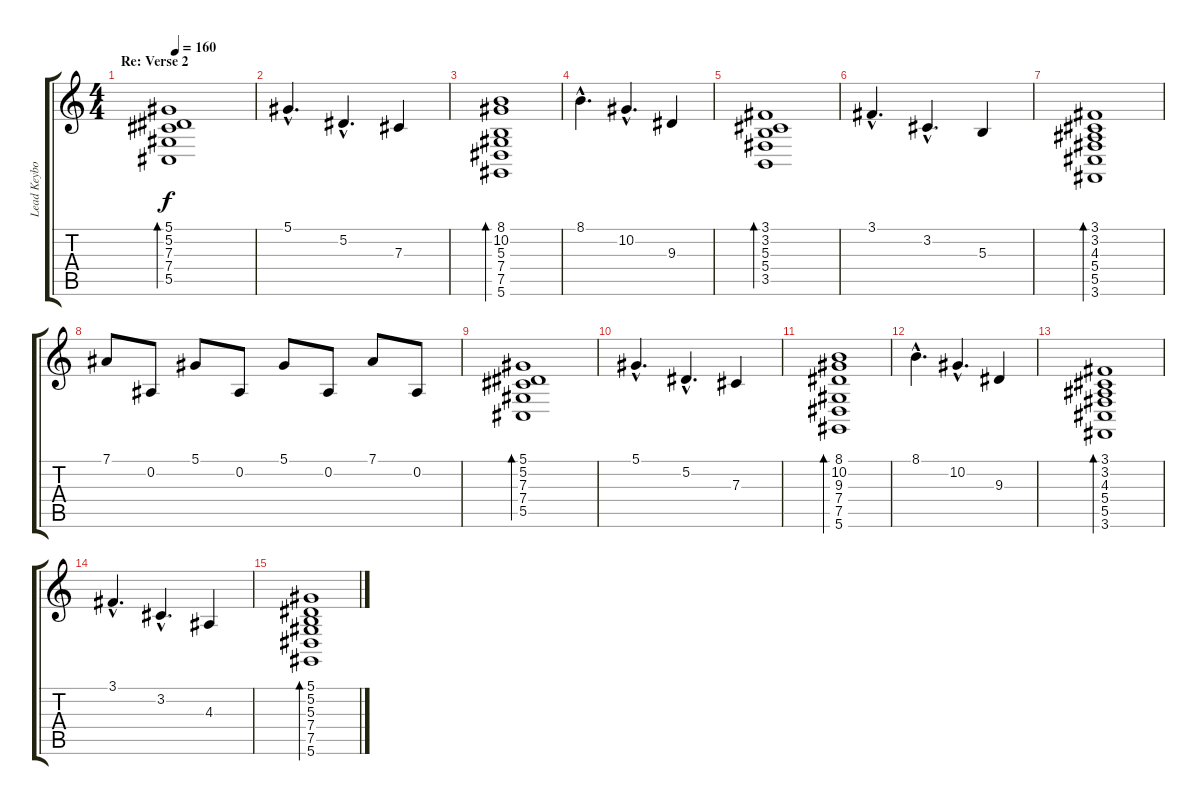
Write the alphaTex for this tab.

\track ("Lead Keyboard" "Lead Keybo") {instrument harpsichord}
\staff {score tabs}
\tuning (Eb4 Bb3 Gb3 Db3 Ab2 Eb2) {hide}
\ts (4 4)
\section ("" "Re: Verse 2")
\tempo 160
\clef g2
\ks c
(5.1 5.2 7.3 7.4 5.5).1{bd 120 dy f volume 12 instrument orchestralharp} |
5.1{hac}.4{d} 5.2{hac}.4{d} 7.3.4 |
(8.1 10.2 5.3 7.4 7.5 5.6).1{bd 120} |
8.1{hac}.4{d} 10.2{hac}.4{d} 9.3.4 |
(3.1 3.2 5.3 5.4 3.5).1{bd 120} |
3.1{hac}.4{d} 3.2{hac}.4{d} 5.3.4 |
(3.1 3.2 4.3 5.4 5.5 3.6).1{bd 120} |
7.1.8 0.2.8 5.1.8 0.2.8 5.1.8 0.2.8 7.1.8 0.2.8 |
(5.1 5.2 7.3 7.4 5.5).1{bd 120 volume 12 instrument orchestralharp} |
5.1{hac}.4{d} 5.2{hac}.4{d} 7.3.4 |
(8.1 10.2 9.3 7.4 7.5 5.6).1{bd 120} |
8.1{hac}.4{d} 10.2{hac}.4{d} 9.3.4 |
(3.1 3.2 4.3 5.4 5.5 3.6).1{bd 120} |
3.1{hac}.4{d} 3.2{hac}.4{d} 4.3.4 |
(5.1 5.2 5.3 7.4 7.5 5.6).1{bd 120}
